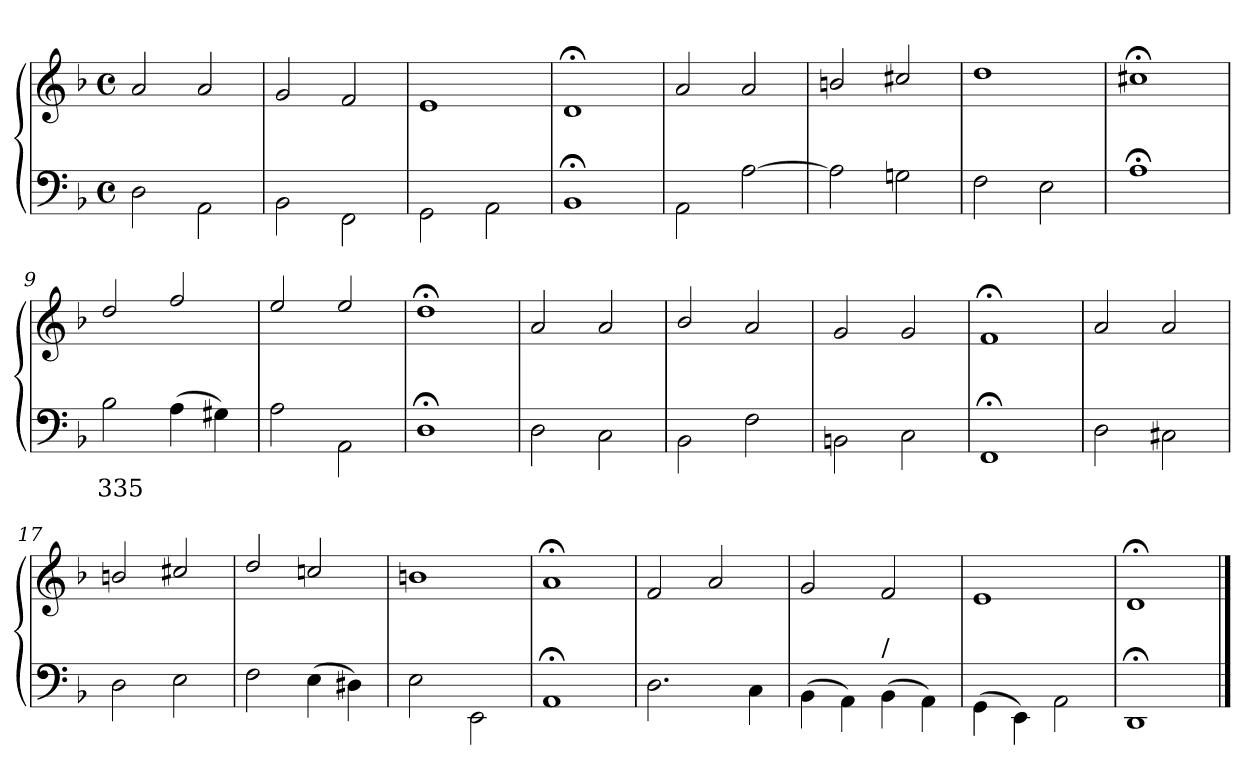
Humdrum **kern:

**kern	**text	**kern
*part1	*part1	*part1
*staff2	*staff2	*staff1
*clefF4	*	*clefG2
*k[b-]	*	*k[b-]
*M4/4	*	*M4/4
*met(c)	*	*met(c)
=1	=1	=1
2D\	.	2a/
2AA\	.	2a/
=2	=2	=2
2BB-\	.	2g/
2FF\	.	2f/
=3	=3	=3
2GG\	.	1e/
2AA\	.	.
=4	=4	=4
1BB-;\	.	1d;</
=5	=5	=5
2AA\	.	2a/
[2A\	.	2a/
=6	=6	=6
2A\]	.	2bn/
2Gn\	.	2cc#X/
=7	=7	=7
2F\	.	1dd/
2E\	.	.
=8	=8	=8
1A;\	.	1cc#X;</
!!LO:LB:g=z
=9	=9	=9
2B-\	335	2dd/
(4A\	.	2ff/
4G#X\)	.	.
=10	=10	=10
2A\	.	2ee/
2AA\	.	2ee/
=11	=11	=11
1D;\	.	1dd;</
=12	=12	=12
2D\	.	2a/
2C\	.	2a/
=13	=13	=13
2BB-\	.	2b-/
2F\	.	2a/
=14	=14	=14
2BBn\	.	2g/
2C\	.	2g/
=15	=15	=15
1FF;\	.	1f;</
!!LO:LB:g=z
=16	=16	=16
2D\	.	2a/
2C#X\	.	2a/
=17	=17	=17
2D\	.	2bn/
2E\	.	2cc#X/
=18	=18	=18
2F\	.	2dd/
(4E\	.	2ccn/
4D#X\)	.	.
=19	=19	=19
2E\	.	1bn/
2EE\	.	.
=20	=20	=20
1AA;\	.	1a;</
=21	=21	=21
2.D\	.	2f/
.	.	2a/
4C\	.	.
=22	=22	=22
(4BB-\	.	2g/
4AA\)	.	.
!LO:TX:t=/	!	!
(4BB-\	.	2f/
4AA\)	.	.
=23	=23	=23
(4GG\	.	1e/
4EE\)	.	.
2AA\	.	.
=24	=24	=24
1DD;\	.	1d;</
==	==	==
*-	*-	*-
